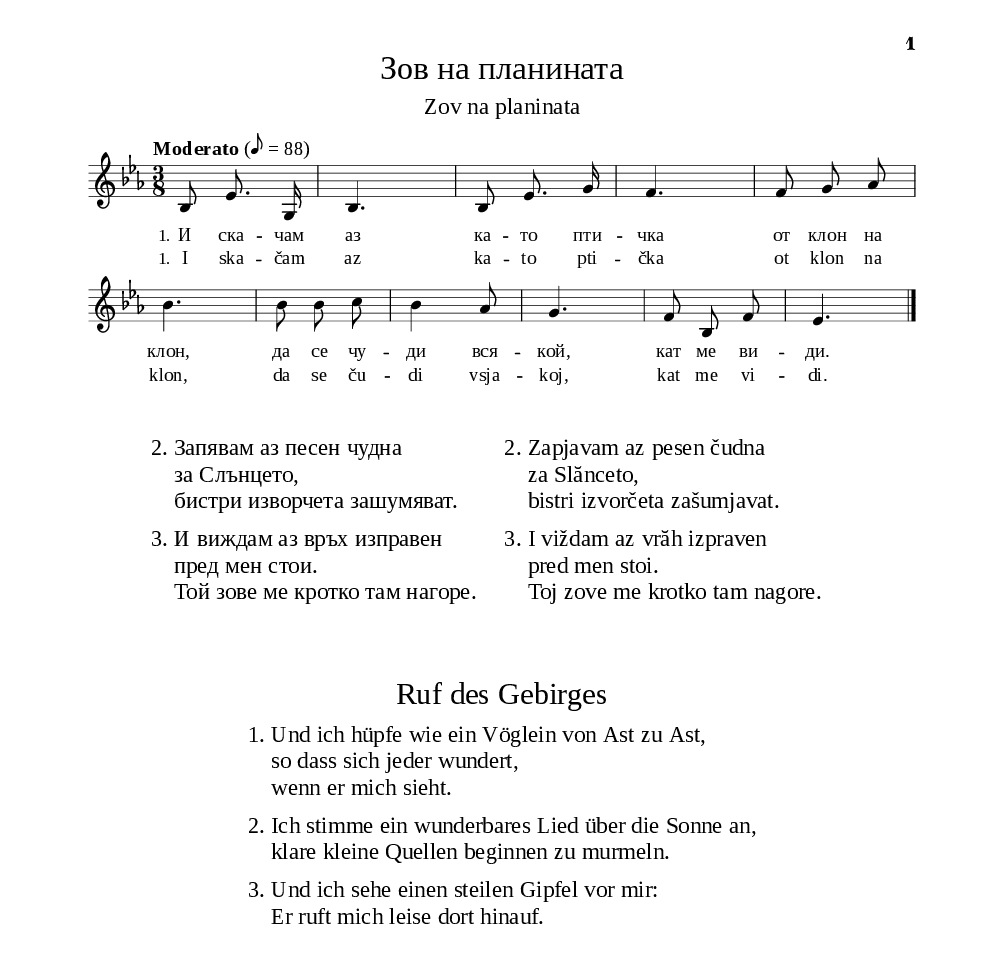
\version "2.24.4"

% include paper part and global functions
\include "include/globals.ily"

\bookpart {
  \label #'ref112_2
  \tocItem \markup "Зов на планината – Zov na planinata"
  \include "include/bookpart-paper.ily"
  \score {
    \include "include/score-layout.ily"


    \new Voice \relative c' {

      \clef treble
      \key es \major
      \time 3/8
      \tempoFunc "Moderato" 8 "88"
      \autoBeamOff
      bes8
      es8.  g,16 |
      bes4. |  bes8  es8. g16 |
      f4.|  f8  g8 as8 \break |
      bes4. | bes8  bes8 c8 | bes4
      as8 |  g4. | f8 bes,8 f'8 | es4. \bar "|."
    }

    \addlyrics {
      \set stanza = "1." И ска -- чам аз ка -- то пти -- чка от клон на клон, да се чу -- ди вся -- кой, кат ме ви -- ди.
    }
    \addlyrics {
      \set stanza = "1." I ska -- čam az ka -- to pti -- čka ot klon na klon, da se ču -- di vsja -- koj, kat me vi -- di.
    }

    \header {
      title = \titleFunc "Зов на планината" "Zov na planinata"
    }

    \midi{}

  } % score
  %\markup \dc-two "D.C.""con repitione"

  \markup \vspace #2

  \markup \abs-fontsize #11 {
    \hspace #8
    \override #`(baseline-skip . ,bgCoupletBaselineSkip) % affects space between column lines
    \column {
      \line {  2. Запявам аз  песен чудна}
      \line {   "   "  за Слънцето,}
      \line {   "   "  бистри изворчета зашумяват.}
      \vspace #0.5
      \line {3. И виждам аз връх изправен}
      \line {   "   " пред мен стои.}
      \line {   "   " Той зове ме кротко там нагоре.}
    }

    \hspace #3
    \override #`(baseline-skip . ,bgCoupletBaselineSkip)
    \column {
      \line {  2. Zapjavam az  pesen čudna}
      \line {   "   "  za Slănceto,}
      \line {   "   "  bistri izvorčeta zašumjavat.}
      \vspace #0.5
      \line {3. I viždam az vrăh izpraven}
      \line {   "   " pred men stoi.}
      \line {   "   " Toj zove me krotko tam nagore.}

    } %column
  } % markup




  % include foreign translation(s) of the song

  \markup \vspace #3
  \version "2.24.4"

\markup \fill-line { \fontsize #deTitleFontSize "Ruf des Gebirges" }

\markup \null
\markup \null
\markup \abs-fontsize #11 {
      \fill-line {
  \override #`(baseline-skip . ,deCoupletBaselineSkip)

  \column { 
    \line { 1. Und ich hüpfe wie ein Vöglein von Ast zu Ast, }

  \line {   "   "  so dass sich jeder wundert, }

   \line {   "   "  wenn er mich sieht.}
    \vspace #0.5

    \line { 2.  Ich stimme ein wunderbares Lied über die Sonne an,}

     \line {   "   "  klare kleine Quellen beginnen zu murmeln.}
   \vspace #0.5

    \line { 3. Und ich sehe einen steilen Gipfel vor mir:}

   \line {   "   "  Er ruft mich leise dort hinauf. }


  }

      }
}


} % bookpart
